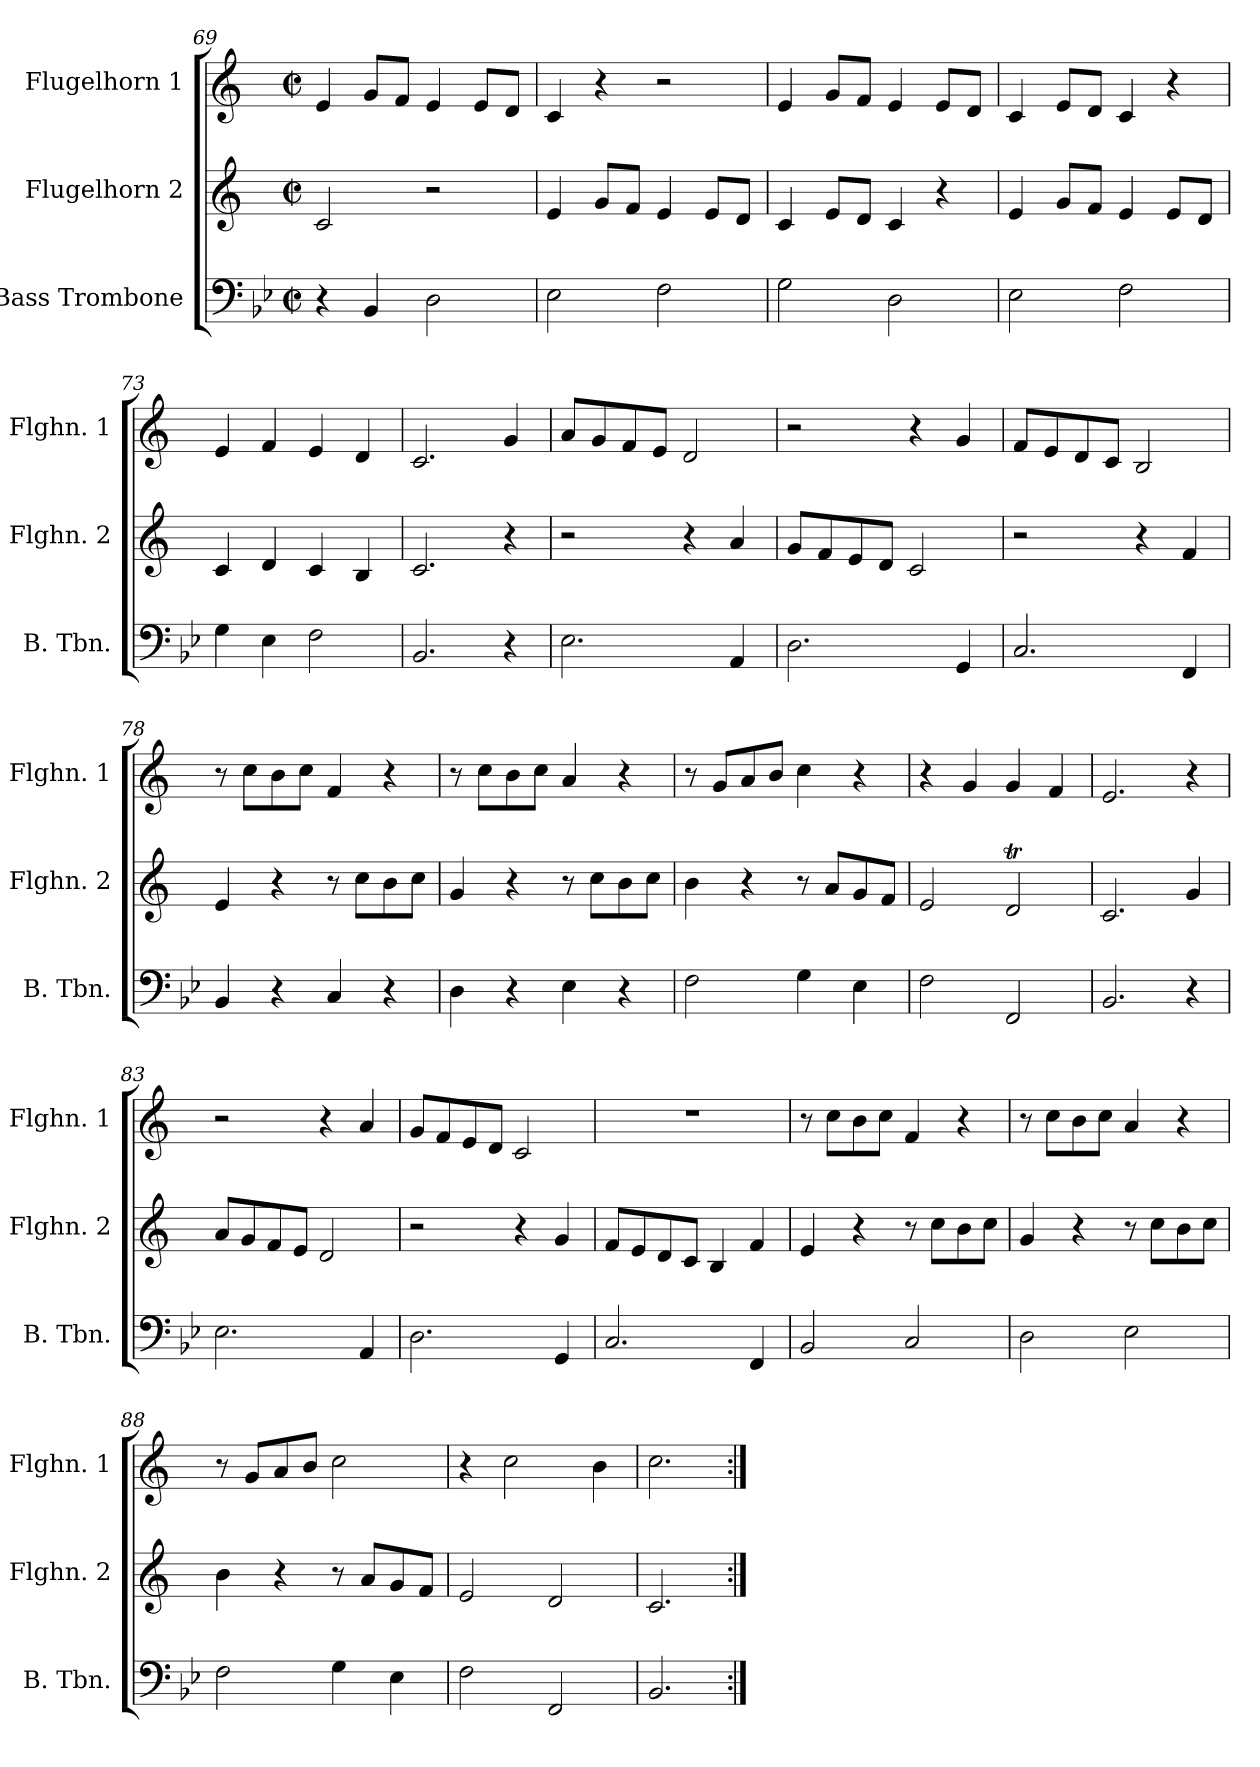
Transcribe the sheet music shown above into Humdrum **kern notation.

**kern	**kern	**kern
*part3	*part2	*part1
*staff3	*staff2	*staff1
*I"Bass Trombone	*I"Flugelhorn 2	*I"Flugelhorn 1
*I'B. Tbn.	*I'Flghn. 2	*I'Flghn. 1
*clefF4	*clefG2	*clefG2
*	*ITrd1c2	*ITrd1c2
*k[b-e-]	*k[b-e-]	*k[b-e-]
*B-:	*B-:	*B-:
*M2/2	*M2/2	*M2/2
*met(c|)	*met(c|)	*met(c|)
=69	=69	=69
4r	2B-/	4d/
4BB-/	.	8f/L
.	.	8e-/J
2D\	2r	4d/
.	.	8d/L
.	.	8c/J
=70	=70	=70
2E-\	4d/	4B-/
.	8f/L	4r
.	8e-/J	.
2F\	4d/	2r
.	8d/L	.
.	8c/J	.
=71	=71	=71
2G\	4B-/	4d/
.	8d/L	8f/L
.	8c/J	8e-/J
2D\	4B-/	4d/
.	4r	8d/L
.	.	8c/J
=72	=72	=72
2E-\	4d/	4B-/
.	8f/L	8d/L
.	8e-/J	8c/J
2F\	4d/	4B-/
.	8d/L	4r
.	8c/J	.
=73	=73	=73
4G\	4B-/	4d/
4E-\	4c/	4e-/
2F\	4B-/	4d/
.	4A/	4c/
!!LO:LB:g=z
=74	=74	=74
2.BB-/	2.B-/	2.B-/
4r	4r	4f/
=75	=75	=75
2.E-\	2r	8g/L
.	.	8f/
.	.	8e-/
.	.	8d/J
.	4r	2c/
4AA/	4g/	.
=76	=76	=76
2.D\	8f/L	2r
.	8e-/	.
.	8d/	.
.	8c/J	.
.	2B-/	4r
4GG/	.	4f/
=77	=77	=77
2.C/	2r	8e-/L
.	.	8d/
.	.	8c/
.	.	8B-/J
.	4r	2A/
4FF/	4e-/	.
=78	=78	=78
4BB-/	4d/	8r
.	.	8b-\L
4r	4r	8a\
.	.	8b-\J
4C/	8r	4e-/
.	8b-\L	.
4r	8a\	4r
.	8b-\J	.
=79	=79	=79
4D\	4f/	8r
.	.	8b-\L
4r	4r	8a\
.	.	8b-\J
4E-\	8r	4g/
.	8b-\L	.
4r	8a\	4r
.	8b-\J	.
!!LO:LB:g=z
=80	=80	=80
2F\	4a\	8r
.	.	8f/L
.	4r	8g/
.	.	8a/J
4G\	8r	4b-\
.	8g/L	.
4E-\	8f/	4r
.	8e-/J	.
=81	=81	=81
2F\	2d/	4r
.	.	4f/
2FF/	2cT/	4f/
.	.	4e-/
=82	=82	=82
2.BB-/	2.B-/	2.d/
4r	4f/	4r
=83	=83	=83
2.E-\	8g/L	2r
.	8f/	.
.	8e-/	.
.	8d/J	.
.	2c/	4r
4AA/	.	4g/
=84	=84	=84
2.D\	2r	8f/L
.	.	8e-/
.	.	8d/
.	.	8c/J
.	4r	2B-/
4GG/	4f/	.
=85	=85	=85
2.C/	8e-/L	1r
.	8d/	.
.	8c/	.
.	8B-/J	.
.	4A/	.
4FF/	4e-/	.
!!LO:PB:g=z
=86	=86	=86
2BB-/	4d/	8r
.	.	8b-\L
.	4r	8a\
.	.	8b-\J
2C/	8r	4e-/
.	8b-\L	.
.	8a\	4r
.	8b-\J	.
=87	=87	=87
2D\	4f/	8r
.	.	8b-\L
.	4r	8a\
.	.	8b-\J
2E-\	8r	4g/
.	8b-\L	.
.	8a\	4r
.	8b-\J	.
=88	=88	=88
2F\	4a\	8r
.	.	8f/L
.	4r	8g/
.	.	8a/J
4G\	8r	2b-\
.	8g/L	.
4E-\	8f/	.
.	8e-/J	.
=89	=89	=89
2F\	2d/	4r
.	.	2b-\
2FF/	2c/	.
.	.	4a\
=90	=90	=90
2.BB-/	2.B-/	2.b-\
=:|!	=:|!	=:|!
*-	*-	*-
